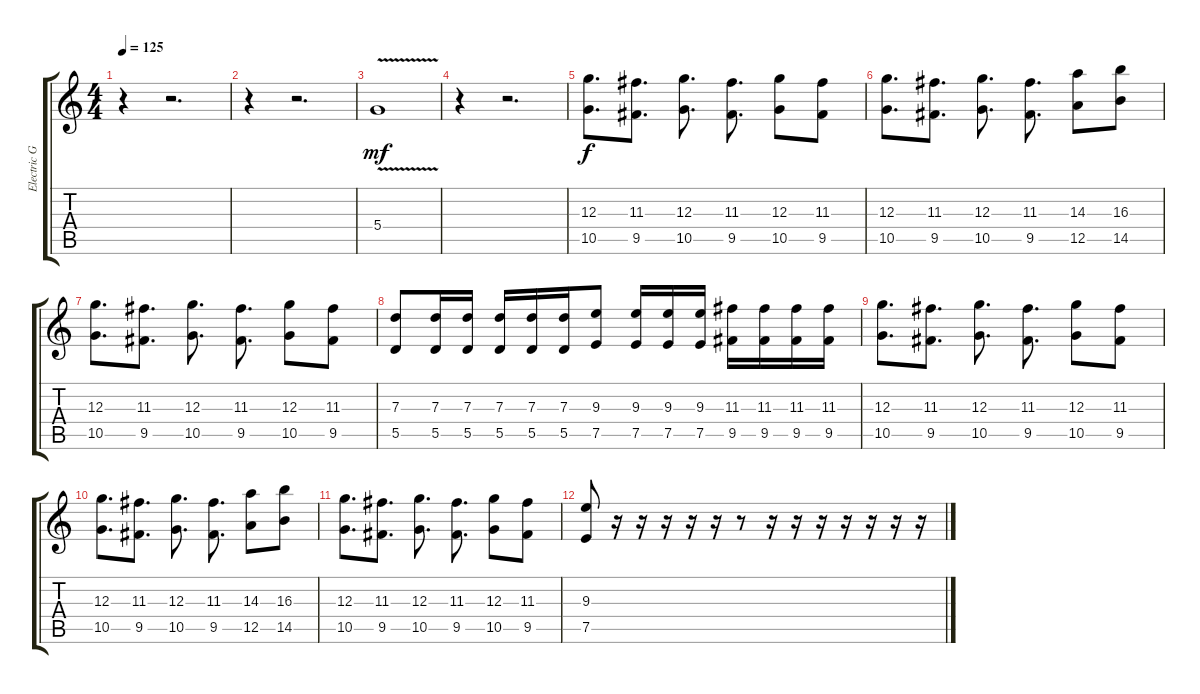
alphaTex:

\track ("Electric Guitar" "Electric G") {instrument overdrivenguitar}
\staff {score tabs}
\tuning (E4 B3 G3 D3 A2 E2) {hide}
\ts (4 4)
\tempo 125
\clef g2
\ks c
r.4{dy p} r.2{d} |
r.4 r.2{d} |
5.4{v}.1{dy mf} |
r.4 r.2{d} |
(12.3 10.5).8{d dy f} (11.3 9.5).8{d} (12.3 10.5).8{d} (11.3 9.5).8{d} (12.3 10.5).8 (11.3 9.5).8 |
(12.3 10.5).8{d} (11.3 9.5).8{d} (12.3 10.5).8{d} (11.3 9.5).8{d} (14.3 12.5).8 (16.3 14.5).8 |
(12.3 10.5).8{d} (11.3 9.5).8{d} (12.3 10.5).8{d} (11.3 9.5).8{d} (12.3 10.5).8 (11.3 9.5).8 |
(7.3 5.5).8 (7.3 5.5).16 (7.3 5.5).16 (7.3 5.5).16 (7.3 5.5).16 (7.3 5.5).16 (9.3 7.5).8 (9.3 7.5).16 (9.3 7.5).16 (9.3 7.5).16 (11.3 9.5).16 (11.3 9.5).16 (11.3 9.5).16 (11.3 9.5).16 |
(12.3 10.5).8{d} (11.3 9.5).8{d} (12.3 10.5).8{d} (11.3 9.5).8{d} (12.3 10.5).8 (11.3 9.5).8 |
(12.3 10.5).8{d} (11.3 9.5).8{d} (12.3 10.5).8{d} (11.3 9.5).8{d} (14.3 12.5).8 (16.3 14.5).8 |
(12.3 10.5).8{d} (11.3 9.5).8{d} (12.3 10.5).8{d} (11.3 9.5).8{d} (12.3 10.5).8 (11.3 9.5).8 |
(9.3 7.5).8 r.16 r.16 r.16 r.16 r.16 r.8 r.16 r.16 r.16 r.16 r.16 r.16 r.16
